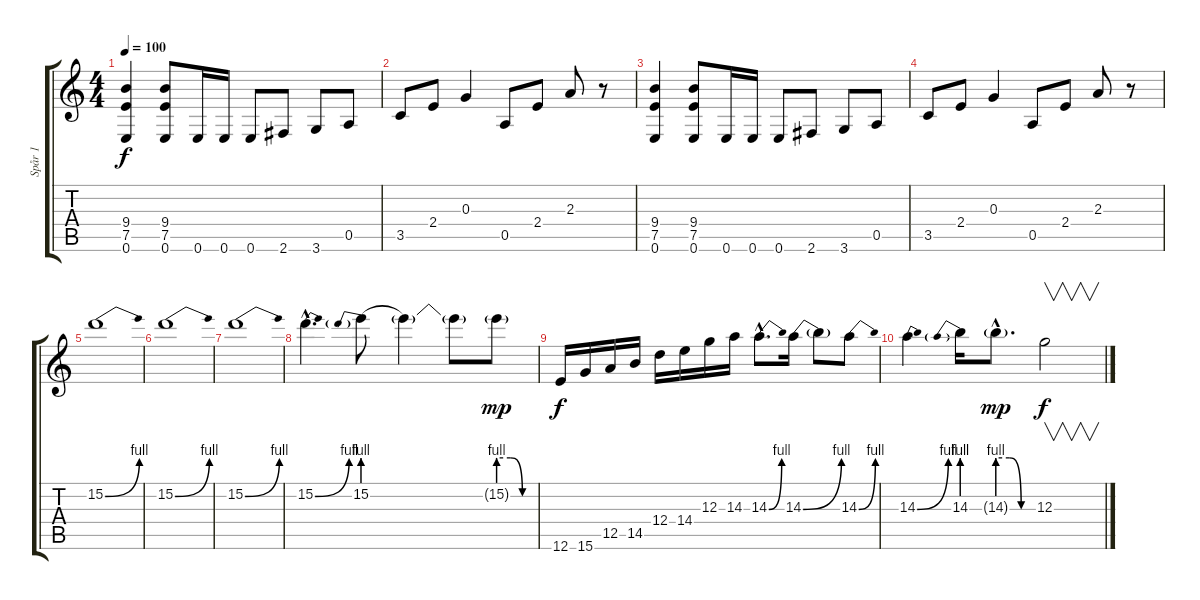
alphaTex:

\track ("Spår 1" "Spår 1") {instrument distortionguitar}
\staff {score tabs}
\tuning (E4 B3 G3 D3 A2 E2) {hide}
\ts (4 4)
\tempo 100
\clef g2
\ks c
(9.4 7.5 0.6).4{dy f instrument distortionguitar} (9.4 7.5 0.6).8 0.6.16 0.6.16 0.6.8 2.6.8 3.6.8 0.5.8 |
3.5.8 2.4.8 0.3.4 0.5.8 2.4.8 2.3.8 r.8 |
(9.4 7.5 0.6).4 (9.4 7.5 0.6).8 0.6.16 0.6.16 0.6.8 2.6.8 3.6.8 0.5.8 |
3.5.8 2.4.8 0.3.4 0.5.8 2.4.8 2.3.8 r.8 |
15.2{be (bend 0 0 60 4)}.1 |
15.2{be (bend 0 0 60 4)}.1 |
15.2{be (bend 0 0 60 4)}.1 |
15.2{be (bend 0 0 60 4) hac}.4{d} 15.2{be (prebend 0 4 60 4)}.8 15.2{t}.4 15.2{t}.8 15.2{be (custom 0 4 20 4 40 0 60 0) g}.8{dy mp} |
12.6.16{dy f} 15.6.16 12.5.16 14.5.16 12.4.16 14.4.16 12.3.16 14.3.16 14.3{be (bend 0 0 60 4) hac}.8{d} 14.3{be (bend 0 0 60 4)}.16 14.3{t}.8 14.3{be (bend 0 0 60 4)}.8 |
14.3{be (bend 0 0 60 4)}.4 14.3{be (prebend 0 4 60 4)}.16 14.3{be (custom 0 4 20 4 40 0 60 0) g hac}.8{d dy mp} 12.3.2{v dy f}
